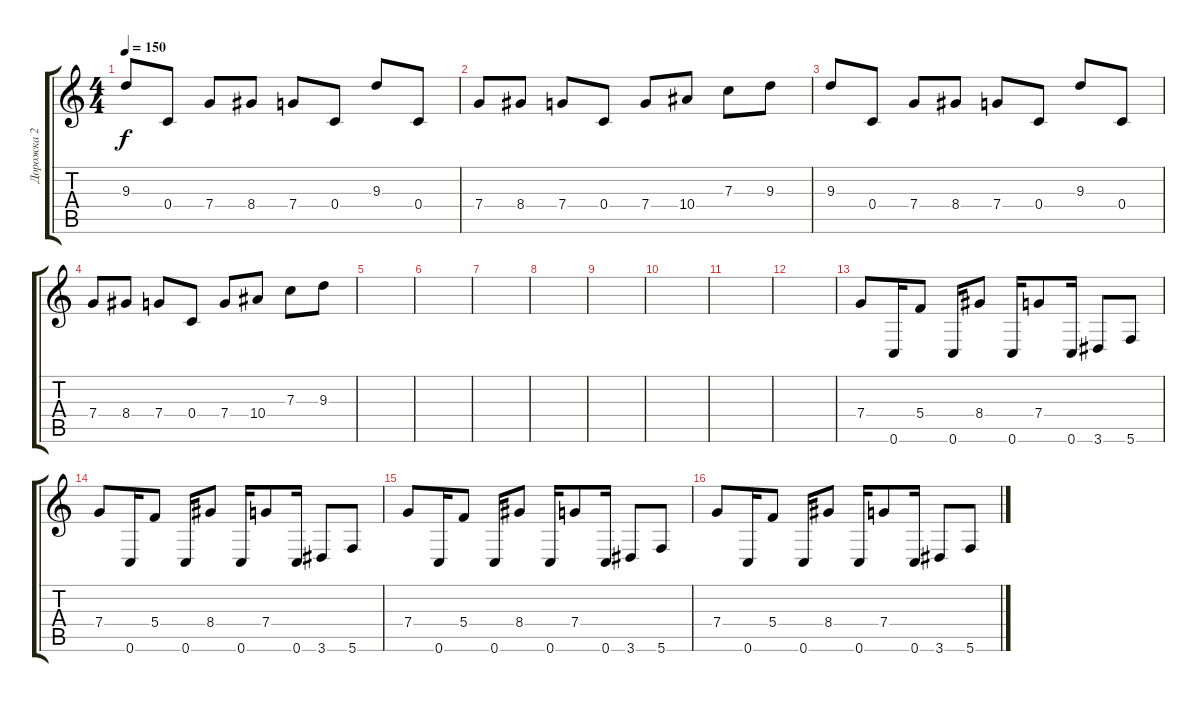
\track ("Дорожка 2" "Дорожка 2") {instrument distortionguitar}
\staff {score tabs}
\tuning (D4 A3 F3 C3 G2 C2) {hide}
\ts (4 4)
\tempo 150
\clef g2
\ks c
9.3.8{dy f} 0.4.8 7.4.8 8.4.8 7.4.8 0.4.8 9.3.8 0.4.8 |
7.4.8 8.4.8 7.4.8 0.4.8 7.4.8 10.4.8 7.3.8 9.3.8 |
9.3.8 0.4.8 7.4.8 8.4.8 7.4.8 0.4.8 9.3.8 0.4.8 |
7.4.8 8.4.8 7.4.8 0.4.8 7.4.8 10.4.8 7.3.8 9.3.8 |
|
|
|
|
|
|
|
|
7.4.8 0.6.16 5.4.8 0.6.16 8.4.8 0.6.16 7.4.8 0.6.16 3.6.8 5.6.8 |
7.4.8 0.6.16 5.4.8 0.6.16 8.4.8 0.6.16 7.4.8 0.6.16 3.6.8 5.6.8 |
7.4.8 0.6.16 5.4.8 0.6.16 8.4.8 0.6.16 7.4.8 0.6.16 3.6.8 5.6.8 |
7.4.8 0.6.16 5.4.8 0.6.16 8.4.8 0.6.16 7.4.8 0.6.16 3.6.8 5.6.8
